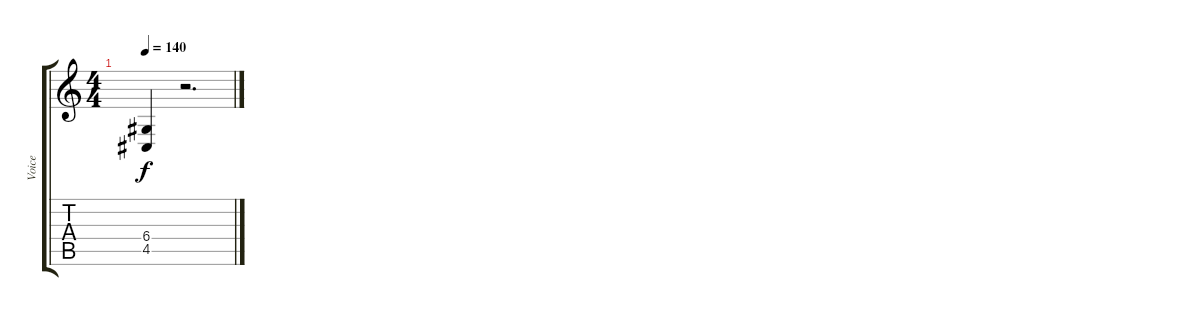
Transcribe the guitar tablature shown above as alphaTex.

\track ("Voice" "Voice") {instrument tenorsax}
\staff {score tabs}
\tuning (E4 B3 G3 D3 A2 E2) {hide}
\ts (4 4)
\tempo 140
\clef g2
\ks c
(6.4{t} 4.5{t}).4{dy f} r.2{d}
